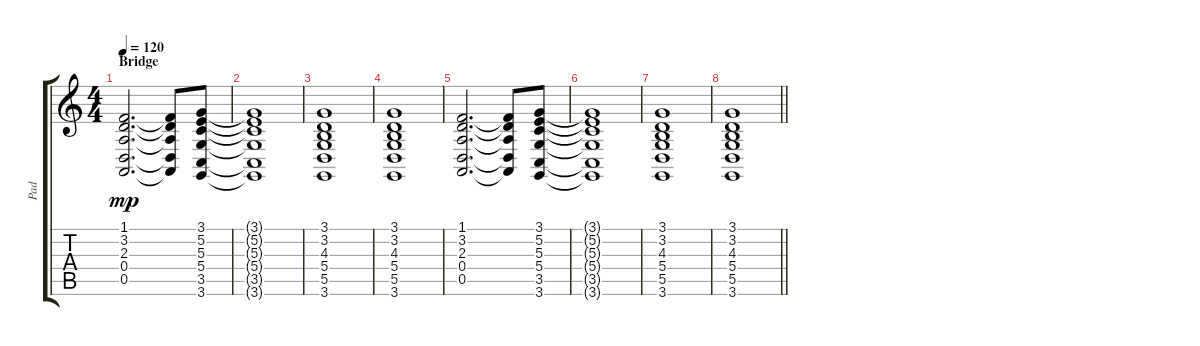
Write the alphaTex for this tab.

\track ("Pad" "Pad") {instrument pad2warm}
\staff {score tabs}
\tuning (E4 B3 G3 D3 A2 E2) {hide}
\ts (4 4)
\section ("" "Bridge")
\tempo 120
\clef g2
\ks c
(1.1 3.2 2.3 0.4 0.5).2{d dy mp} (1.1{t} 3.2{t} 2.3{t} 0.4{t} 0.5{t}).8 (3.1 5.2 5.3 5.4 3.5 3.6).8 |
(3.1{t} 5.2{t} 5.3{t} 5.4{t} 3.5{t} 3.6{t}).1 |
(3.1 3.2 4.3 5.4 5.5 3.6).1 |
(3.1 3.2 4.3 5.4 5.5 3.6).1 |
(1.1 3.2 2.3 0.4 0.5).2{d} (1.1{t} 3.2{t} 2.3{t} 0.4{t} 0.5{t}).8 (3.1 5.2 5.3 5.4 3.5 3.6).8 |
(3.1{t} 5.2{t} 5.3{t} 5.4{t} 3.5{t} 3.6{t}).1 |
(3.1 3.2 4.3 5.4 5.5 3.6).1 |
\barLineRight lightlight
(3.1 3.2 4.3 5.4 5.5 3.6).1
